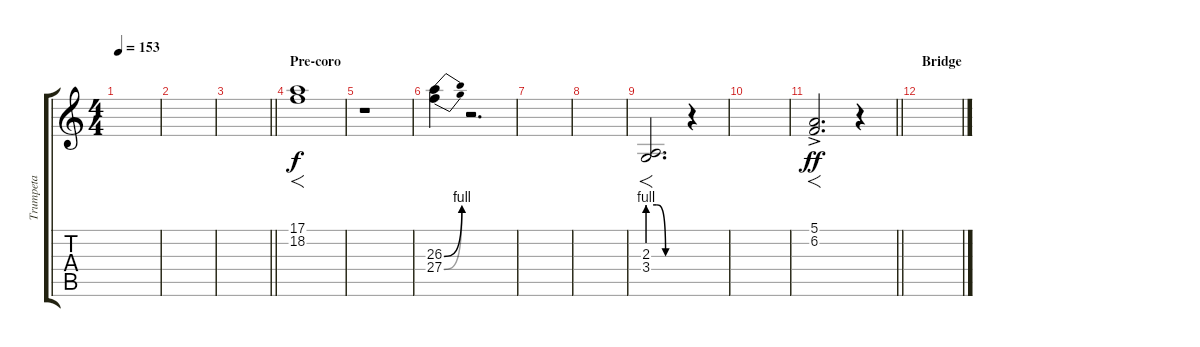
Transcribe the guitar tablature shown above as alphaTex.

\track ("Trumpeta" "Trumpeta") {instrument trumpet}
\staff {score tabs}
\tuning (E4 B3 G3 D3 A2 E2) {hide}
\ts (4 4)
\tempo 153
\clef g2
\ks c
|
|
\barLineRight lightlight
|
\section ("" "Pre-coro")
(17.1 18.2).1{f dy f} |
r.1 |
(26.3{be (bend 0 0 60 4)} 27.4{be (bend 0 0 60 4)}).4 r.2{d} |
|
|
(2.3 3.4{be (custom 0 4 15 4 30 0 60 0)}).2{f d} r.4 |
|
\barLineRight lightlight
(5.1 6.2{ac}).2{f d dy ff} r.4 |
\section ("" "Bridge")
